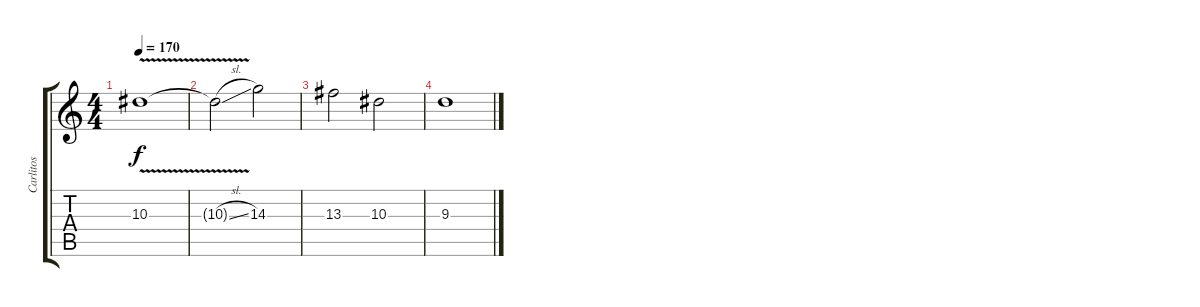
\track ("Carlitos" "Carlitos") {instrument distortionguitar}
\staff {score tabs}
\tuning (D4 A3 F3 C3 G2 D2) {hide}
\ts (4 4)
\tempo 170
\clef g2
\ks c
10.3{v}.1{dy f} |
10.3{sl t}.2 14.3.2 |
13.3.2 10.3.2 |
9.3.1
